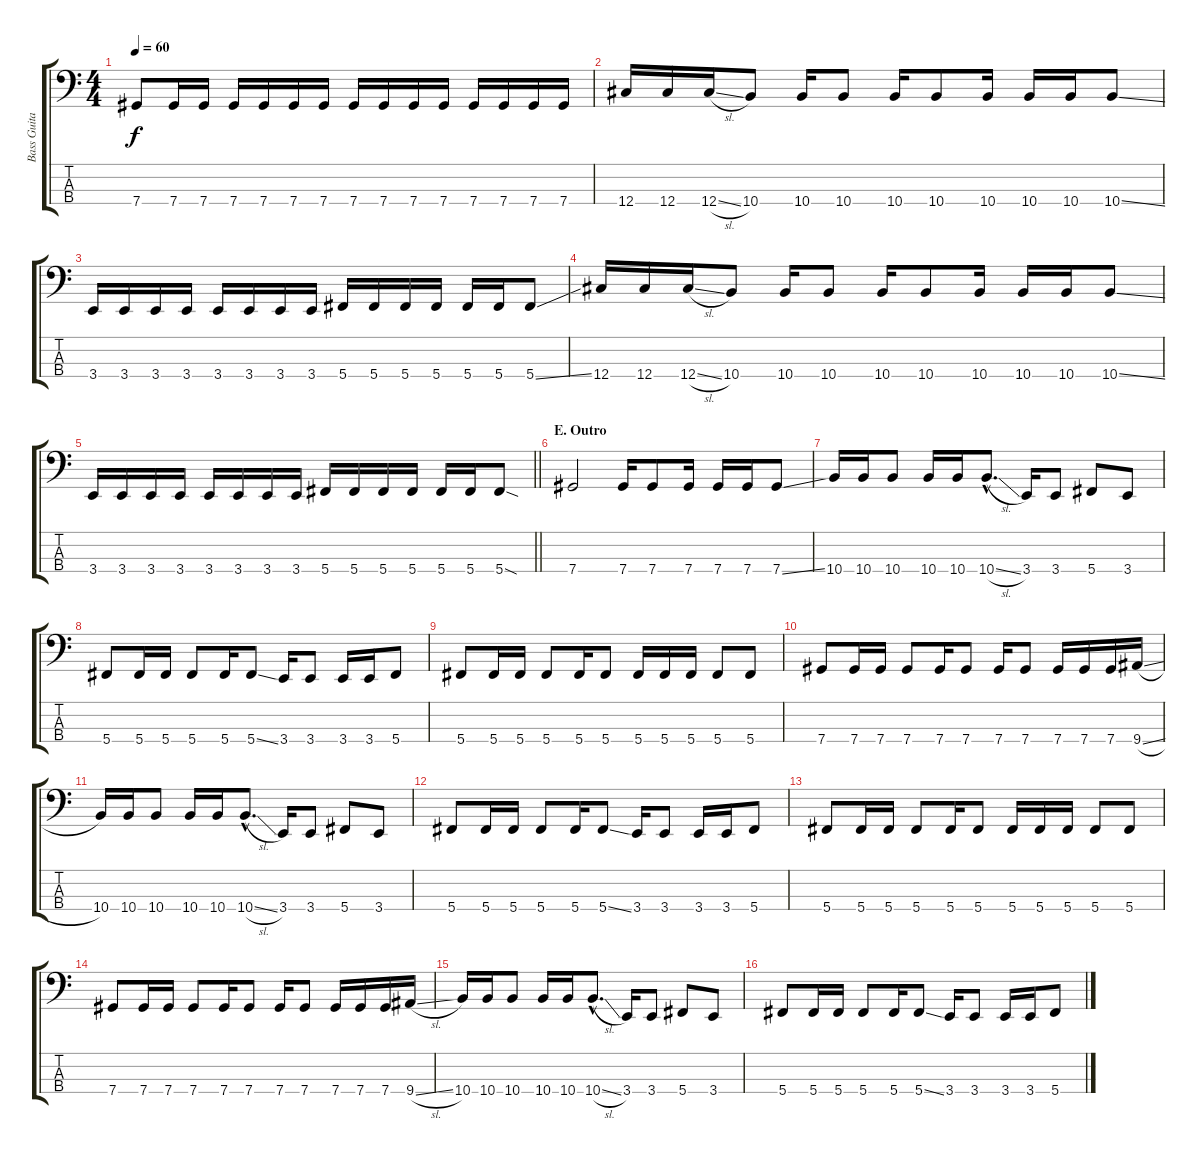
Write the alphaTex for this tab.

\track ("Bass Guitar" "Bass Guita") {instrument electricbasspick}
\staff {score tabs}
\tuning (E2 B1 Gb1 Db1) {hide}
\ts (4 4)
\tempo 60
\clef f4
\ks c
7.4.8{dy f} 7.4.16 7.4.16 7.4.16 7.4.16 7.4.16 7.4.16 7.4.16 7.4.16 7.4.16 7.4.16 7.4.16 7.4.16 7.4.16 7.4.16 |
12.4.16 12.4.16 12.4{sl}.16 10.4.8 10.4.16 10.4.8 10.4.16 10.4.8 10.4.16 10.4.16 10.4.16 10.4{ss}.8 |
3.4.16 3.4.16 3.4.16 3.4.16 3.4.16 3.4.16 3.4.16 3.4.16 5.4.16 5.4.16 5.4.16 5.4.16 5.4.16 5.4.16 5.4{ss}.8 |
12.4.16 12.4.16 12.4{sl}.16 10.4.8 10.4.16 10.4.8 10.4.16 10.4.8 10.4.16 10.4.16 10.4.16 10.4{ss}.8 |
\barLineRight lightlight
3.4.16 3.4.16 3.4.16 3.4.16 3.4.16 3.4.16 3.4.16 3.4.16 5.4.16 5.4.16 5.4.16 5.4.16 5.4.16 5.4.16 5.4{sod}.8 |
\section ("" "E. Outro")
7.4.2 7.4.16 7.4.8 7.4.16 7.4.16 7.4.16 7.4{ss}.8 |
10.4.16 10.4.16 10.4.8 10.4.16 10.4.16 10.4{sl hac}.8{d} 3.4.16 3.4.8 5.4.8 3.4.8 |
5.4.8 5.4.16 5.4.16 5.4.8 5.4.16 5.4{ss}.8 3.4.16 3.4.8 3.4.16 3.4.16 5.4.8 |
5.4.8 5.4.16 5.4.16 5.4.8 5.4.16 5.4.8 5.4.16 5.4.16 5.4.16 5.4.8 5.4.8 |
7.4.8 7.4.16 7.4.16 7.4.8 7.4.16 7.4.8 7.4.16 7.4.8 7.4.16 7.4.16 7.4.16 9.4{sl}.16 |
10.4.16 10.4.16 10.4.8 10.4.16 10.4.16 10.4{sl hac}.8{d} 3.4.16 3.4.8 5.4.8 3.4.8 |
5.4.8 5.4.16 5.4.16 5.4.8 5.4.16 5.4{ss}.8 3.4.16 3.4.8 3.4.16 3.4.16 5.4.8 |
5.4.8 5.4.16 5.4.16 5.4.8 5.4.16 5.4.8 5.4.16 5.4.16 5.4.16 5.4.8 5.4.8 |
7.4.8 7.4.16 7.4.16 7.4.8 7.4.16 7.4.8 7.4.16 7.4.8 7.4.16 7.4.16 7.4.16 9.4{sl}.16 |
10.4.16 10.4.16 10.4.8 10.4.16 10.4.16 10.4{sl hac}.8{d} 3.4.16 3.4.8 5.4.8 3.4.8 |
5.4.8 5.4.16 5.4.16 5.4.8 5.4.16 5.4{ss}.8 3.4.16 3.4.8 3.4.16 3.4.16 5.4.8
